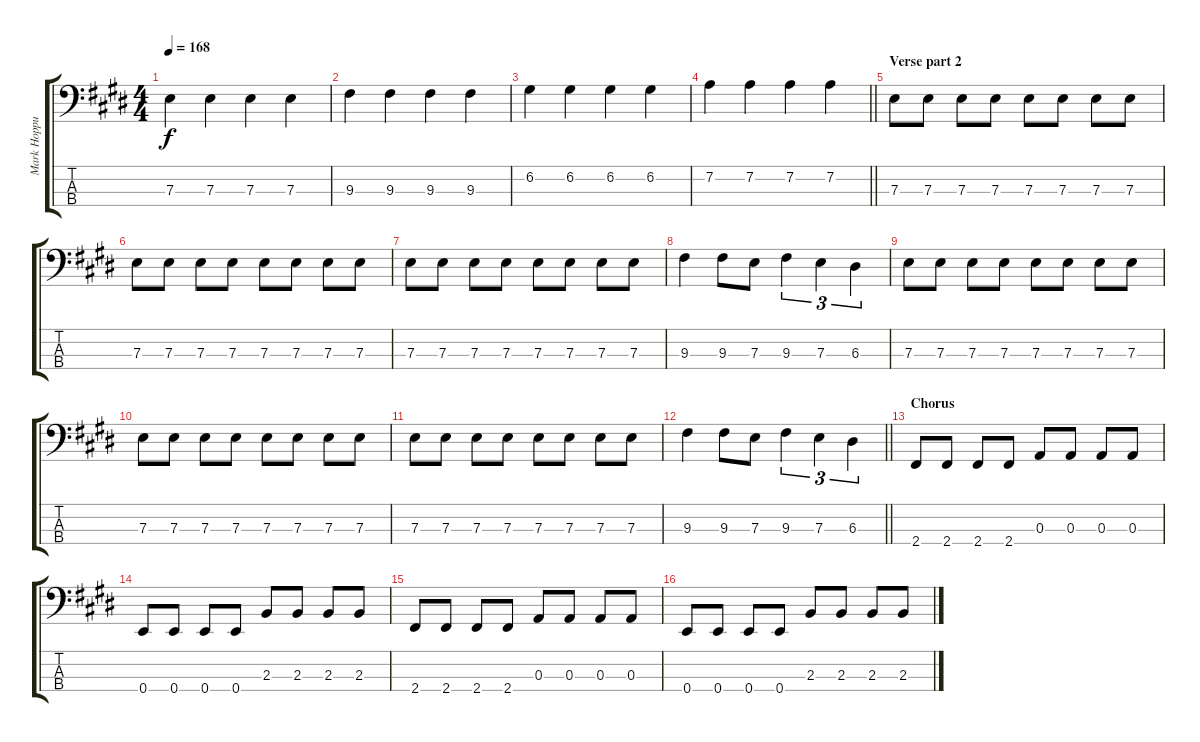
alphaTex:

\track ("Mark Hoppus" "Mark Hoppu") {instrument electricbassfinger}
\staff {score tabs}
\tuning (G2 D2 A1 E1) {hide}
\ts (4 4)
\tempo 168
\clef f4
\ks e
7.3.4{dy f} 7.3.4 7.3.4 7.3.4 |
9.3.4 9.3.4 9.3.4 9.3.4 |
6.2.4 6.2.4 6.2.4 6.2.4 |
\barLineRight lightlight
7.2.4 7.2.4 7.2.4 7.2.4 |
\section ("" "Verse part 2")
7.3.8 7.3.8 7.3.8 7.3.8 7.3.8 7.3.8 7.3.8 7.3.8 |
7.3.8 7.3.8 7.3.8 7.3.8 7.3.8 7.3.8 7.3.8 7.3.8 |
7.3.8 7.3.8 7.3.8 7.3.8 7.3.8 7.3.8 7.3.8 7.3.8 |
9.3.4 9.3.8 7.3.8 9.3.4{tu (3 2)} 7.3.4{tu (3 2)} 6.3.4{tu (3 2)} |
7.3.8 7.3.8 7.3.8 7.3.8 7.3.8 7.3.8 7.3.8 7.3.8 |
7.3.8 7.3.8 7.3.8 7.3.8 7.3.8 7.3.8 7.3.8 7.3.8 |
7.3.8 7.3.8 7.3.8 7.3.8 7.3.8 7.3.8 7.3.8 7.3.8 |
\barLineRight lightlight
9.3.4 9.3.8 7.3.8 9.3.4{tu (3 2)} 7.3.4{tu (3 2)} 6.3.4{tu (3 2)} |
\section ("" "Chorus")
2.4.8 2.4.8 2.4.8 2.4.8 0.3.8 0.3.8 0.3.8 0.3.8 |
0.4.8 0.4.8 0.4.8 0.4.8 2.3.8 2.3.8 2.3.8 2.3.8 |
2.4.8 2.4.8 2.4.8 2.4.8 0.3.8 0.3.8 0.3.8 0.3.8 |
0.4.8 0.4.8 0.4.8 0.4.8 2.3.8 2.3.8 2.3.8 2.3.8
